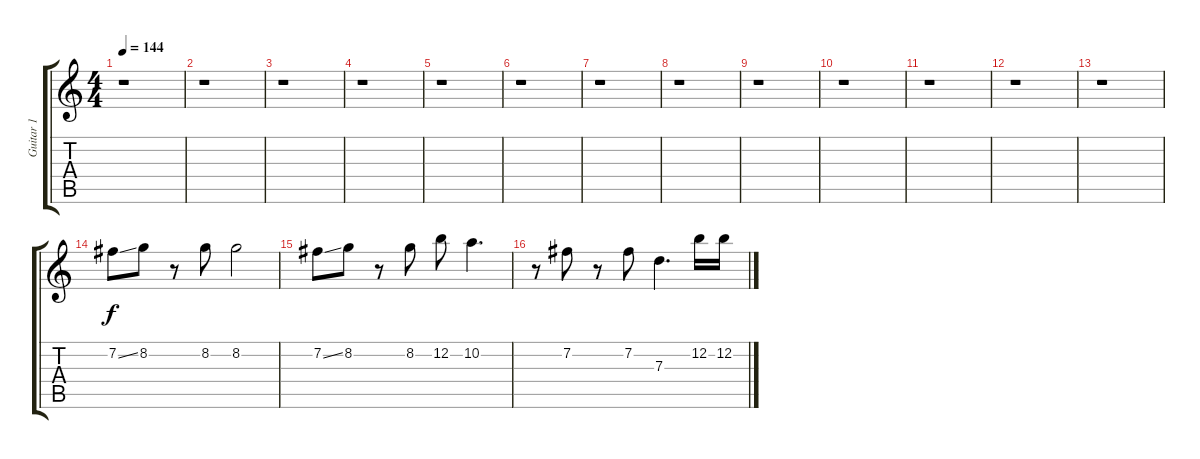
\track ("Guitar 1" "Guitar 1") {instrument electricguitarclean}
\staff {score tabs}
\tuning (E4 B3 G3 D3 A2 E2) {hide}
\ts (4 4)
\tempo 144
\clef g2
\ks c
r.1{dy f} |
r.1 |
r.1 |
r.1 |
r.1 |
r.1 |
r.1 |
r.1 |
r.1 |
r.1 |
r.1 |
r.1 |
r.1 |
7.2{ss}.8 8.2.8 r.8 8.2.8 8.2.2 |
7.2{ss}.8 8.2.8 r.8 8.2.8 12.2.8 10.2.4{d} |
r.8 7.2.8 r.8 7.2.8 7.3.4{d} 12.2.16 12.2.16
